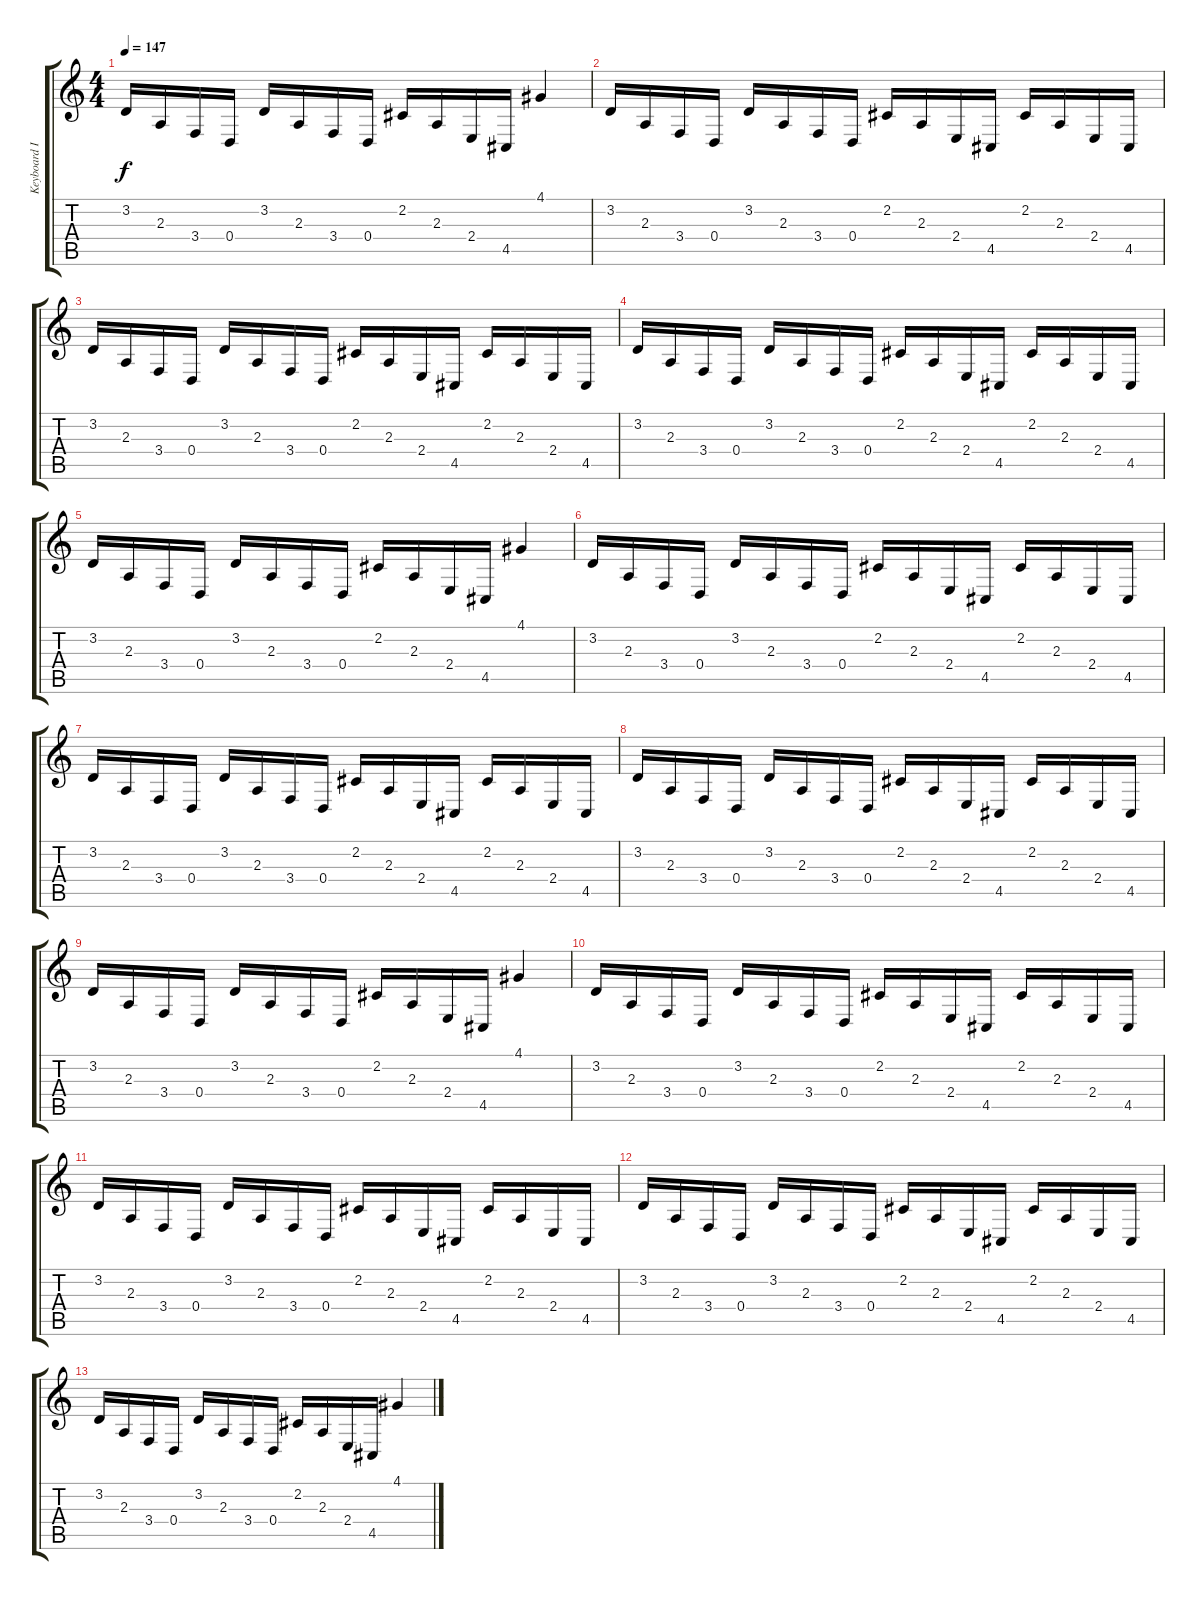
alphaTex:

\track ("Keyboard I" "Keyboard I") {instrument harpsichord}
\staff {score tabs}
\tuning (E4 B3 G3 D3 A2 E2) {hide}
\ts (4 4)
\tempo 147
\clef g2
\ks c
3.2.16{dy f} 2.3.16 3.4.16 0.4.16 3.2.16 2.3.16 3.4.16 0.4.16 2.2.16 2.3.16 2.4.16 4.5.16 4.1.4 |
3.2.16 2.3.16 3.4.16 0.4.16 3.2.16 2.3.16 3.4.16 0.4.16 2.2.16 2.3.16 2.4.16 4.5.16 2.2.16 2.3.16 2.4.16 4.5.16 |
3.2.16 2.3.16 3.4.16 0.4.16 3.2.16 2.3.16 3.4.16 0.4.16 2.2.16 2.3.16 2.4.16 4.5.16 2.2.16 2.3.16 2.4.16 4.5.16 |
3.2.16 2.3.16 3.4.16 0.4.16 3.2.16 2.3.16 3.4.16 0.4.16 2.2.16 2.3.16 2.4.16 4.5.16 2.2.16 2.3.16 2.4.16 4.5.16 |
3.2.16 2.3.16 3.4.16 0.4.16 3.2.16 2.3.16 3.4.16 0.4.16 2.2.16 2.3.16 2.4.16 4.5.16 4.1.4 |
3.2.16 2.3.16 3.4.16 0.4.16 3.2.16 2.3.16 3.4.16 0.4.16 2.2.16 2.3.16 2.4.16 4.5.16 2.2.16 2.3.16 2.4.16 4.5.16 |
3.2.16 2.3.16 3.4.16 0.4.16 3.2.16 2.3.16 3.4.16 0.4.16 2.2.16 2.3.16 2.4.16 4.5.16 2.2.16 2.3.16 2.4.16 4.5.16 |
3.2.16 2.3.16 3.4.16 0.4.16 3.2.16 2.3.16 3.4.16 0.4.16 2.2.16 2.3.16 2.4.16 4.5.16 2.2.16 2.3.16 2.4.16 4.5.16 |
3.2.16 2.3.16 3.4.16 0.4.16 3.2.16 2.3.16 3.4.16 0.4.16 2.2.16 2.3.16 2.4.16 4.5.16 4.1.4 |
3.2.16 2.3.16 3.4.16 0.4.16 3.2.16 2.3.16 3.4.16 0.4.16 2.2.16 2.3.16 2.4.16 4.5.16 2.2.16 2.3.16 2.4.16 4.5.16 |
3.2.16 2.3.16 3.4.16 0.4.16 3.2.16 2.3.16 3.4.16 0.4.16 2.2.16 2.3.16 2.4.16 4.5.16 2.2.16 2.3.16 2.4.16 4.5.16 |
3.2.16 2.3.16 3.4.16 0.4.16 3.2.16 2.3.16 3.4.16 0.4.16 2.2.16 2.3.16 2.4.16 4.5.16 2.2.16 2.3.16 2.4.16 4.5.16 |
3.2.16 2.3.16 3.4.16 0.4.16 3.2.16 2.3.16 3.4.16 0.4.16 2.2.16 2.3.16 2.4.16 4.5.16 4.1.4
